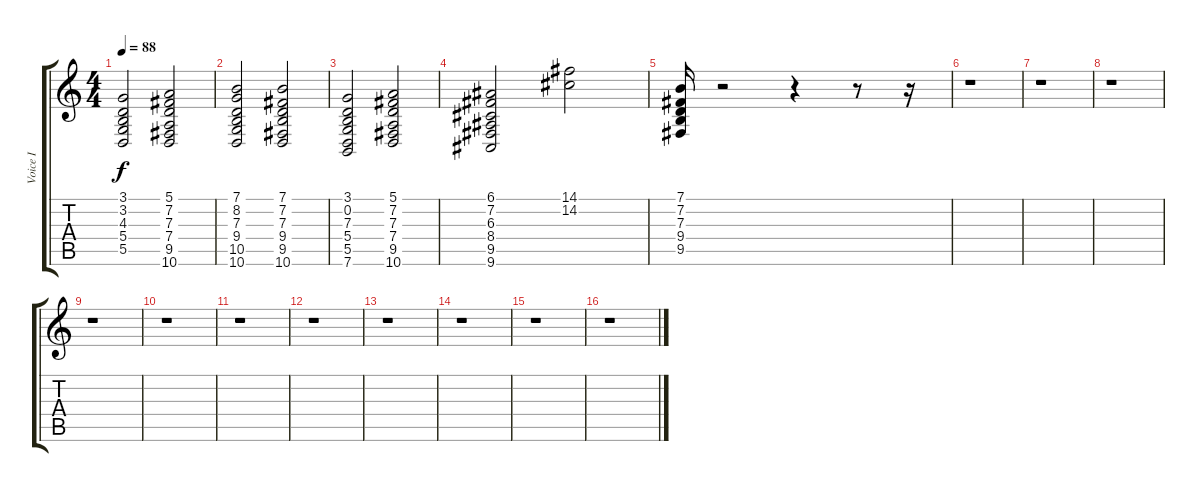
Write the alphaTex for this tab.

\track ("Voice I" "Voice I") {instrument choiraahs}
\staff {score tabs}
\tuning (E4 B3 G3 D3 A2 E2) {hide}
\ts (4 4)
\tempo 88
\clef g2
\ks c
(3.1 3.2 4.3 5.4 5.5).2{dy f} (5.1 7.2 7.3 7.4 9.5 10.6).2 |
(7.1 8.2 7.3 9.4 10.5 10.6).2 (7.1 7.2 7.3 9.4 9.5 10.6).2 |
(3.1 0.2 7.3 5.4 5.5 7.6).2 (5.1 7.2 7.3 7.4 9.5 10.6).2 |
(6.1 7.2 6.3 8.4 9.5 9.6).2 (14.1 14.2).2 |
(7.1 7.2 7.3 9.4 9.5).16 r.2 r.4 r.8 r.16 |
r.1 |
r.1 |
r.1 |
r.1 |
r.1 |
r.1 |
r.1 |
r.1 |
r.1 |
r.1 |
r.1
